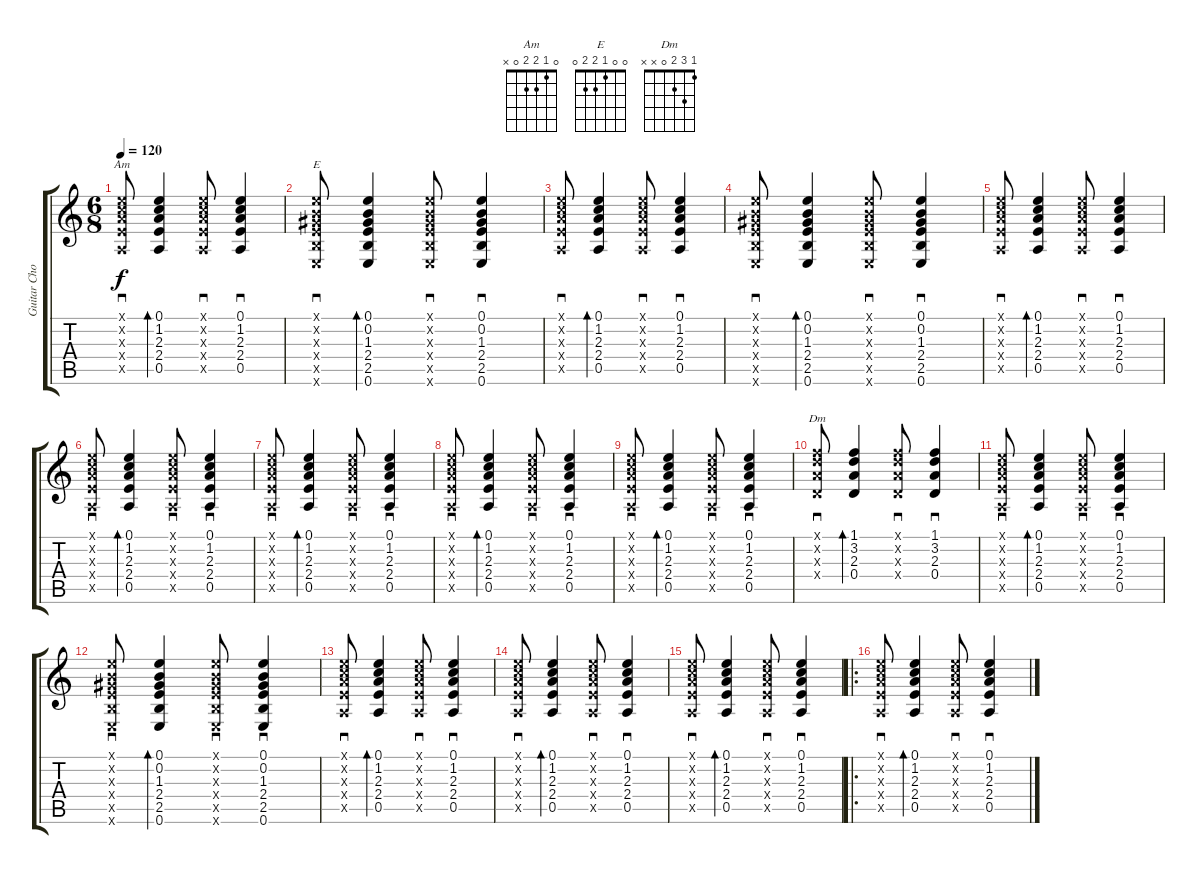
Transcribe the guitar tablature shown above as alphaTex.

\track ("Guitar Chord(2)" "Guitar Cho") {instrument acousticguitarnylon}
\staff {score tabs}
\tuning (E4 B3 G3 D3 A2 E2) {hide}
\chord ("Am" 0 1 2 2 0 x)
\chord ("E" 0 0 1 2 2 0)
\chord ("Dm" 1 3 2 0 x x)
\ts (6 8)
\tempo 120
\clef g2
\ks c
(0.1{x} 1.2{x} 2.3{x} 2.4{x} 0.5{x}).8{sd ch "Am" dy f} (0.1 1.2 2.3 2.4 0.5).4{bd 480} (0.1{x} 1.2{x} 2.3{x} 2.4{x} 0.5{x}).8{sd} (0.1 1.2 2.3 2.4 0.5).4{sd} |
(0.1{x} 0.2{x} 1.3{x} 2.4{x} 2.5{x} 0.6{x}).8{sd ch "E"} (0.1 0.2 1.3 2.4 2.5 0.6).4{bd 480} (0.1{x} 0.2{x} 1.3{x} 2.4{x} 2.5{x} 0.6{x}).8{sd} (0.1 0.2 1.3 2.4 2.5 0.6).4{sd} |
(0.1{x} 1.2{x} 2.3{x} 2.4{x} 0.5{x}).8{sd} (0.1 1.2 2.3 2.4 0.5).4{bd 480} (0.1{x} 1.2{x} 2.3{x} 2.4{x} 0.5{x}).8{sd} (0.1 1.2 2.3 2.4 0.5).4{sd} |
(0.1{x} 0.2{x} 1.3{x} 2.4{x} 2.5{x} 0.6{x}).8{sd} (0.1 0.2 1.3 2.4 2.5 0.6).4{bd 480} (0.1{x} 0.2{x} 1.3{x} 2.4{x} 2.5{x} 0.6{x}).8{sd} (0.1 0.2 1.3 2.4 2.5 0.6).4{sd} |
(0.1{x} 1.2{x} 2.3{x} 2.4{x} 0.5{x}).8{sd} (0.1 1.2 2.3 2.4 0.5).4{bd 480} (0.1{x} 1.2{x} 2.3{x} 2.4{x} 0.5{x}).8{sd} (0.1 1.2 2.3 2.4 0.5).4{sd} |
(0.1{x} 1.2{x} 2.3{x} 2.4{x} 0.5{x}).8{sd} (0.1 1.2 2.3 2.4 0.5).4{bd 480} (0.1{x} 1.2{x} 2.3{x} 2.4{x} 0.5{x}).8{sd} (0.1 1.2 2.3 2.4 0.5).4{sd} |
(0.1{x} 1.2{x} 2.3{x} 2.4{x} 0.5{x}).8{sd} (0.1 1.2 2.3 2.4 0.5).4{bd 480} (0.1{x} 1.2{x} 2.3{x} 2.4{x} 0.5{x}).8{sd} (0.1 1.2 2.3 2.4 0.5).4{sd} |
(0.1{x} 1.2{x} 2.3{x} 2.4{x} 0.5{x}).8{sd} (0.1 1.2 2.3 2.4 0.5).4{bd 480} (0.1{x} 1.2{x} 2.3{x} 2.4{x} 0.5{x}).8{sd} (0.1 1.2 2.3 2.4 0.5).4{sd} |
(0.1{x} 1.2{x} 2.3{x} 2.4{x} 0.5{x}).8{sd} (0.1 1.2 2.3 2.4 0.5).4{bd 480} (0.1{x} 1.2{x} 2.3{x} 2.4{x} 0.5{x}).8{sd} (0.1 1.2 2.3 2.4 0.5).4{sd} |
(1.1{x} 3.2{x} 2.3{x} 0.4{x}).8{sd ch "Dm"} (1.1 3.2 2.3 0.4).4{bd 480} (1.1{x} 3.2{x} 2.3{x} 0.4{x}).8{sd} (1.1 3.2 2.3 0.4).4{sd} |
(0.1{x} 1.2{x} 2.3{x} 2.4{x} 0.5{x}).8{sd} (0.1 1.2 2.3 2.4 0.5).4{bd 480} (0.1{x} 1.2{x} 2.3{x} 2.4{x} 0.5{x}).8{sd} (0.1 1.2 2.3 2.4 0.5).4{sd} |
(0.1{x} 0.2{x} 1.3{x} 2.4{x} 2.5{x} 0.6{x}).8{sd} (0.1 0.2 1.3 2.4 2.5 0.6).4{bd 480} (0.1{x} 0.2{x} 1.3{x} 2.4{x} 2.5{x} 0.6{x}).8{sd} (0.1 0.2 1.3 2.4 2.5 0.6).4{sd} |
(0.1{x} 1.2{x} 2.3{x} 2.4{x} 0.5{x}).8{sd} (0.1 1.2 2.3 2.4 0.5).4{bd 480} (0.1{x} 1.2{x} 2.3{x} 2.4{x} 0.5{x}).8{sd} (0.1 1.2 2.3 2.4 0.5).4{sd} |
(0.1{x} 1.2{x} 2.3{x} 2.4{x} 0.5{x}).8{sd} (0.1 1.2 2.3 2.4 0.5).4{bd 480} (0.1{x} 1.2{x} 2.3{x} 2.4{x} 0.5{x}).8{sd} (0.1 1.2 2.3 2.4 0.5).4{sd} |
(0.1{x} 1.2{x} 2.3{x} 2.4{x} 0.5{x}).8{sd} (0.1 1.2 2.3 2.4 0.5).4{bd 480} (0.1{x} 1.2{x} 2.3{x} 2.4{x} 0.5{x}).8{sd} (0.1 1.2 2.3 2.4 0.5).4{sd} |
\ro
(0.1{x} 1.2{x} 2.3{x} 2.4{x} 0.5{x}).8{sd} (0.1 1.2 2.3 2.4 0.5).4{bd 480} (0.1{x} 1.2{x} 2.3{x} 2.4{x} 0.5{x}).8{sd} (0.1 1.2 2.3 2.4 0.5).4{sd}
